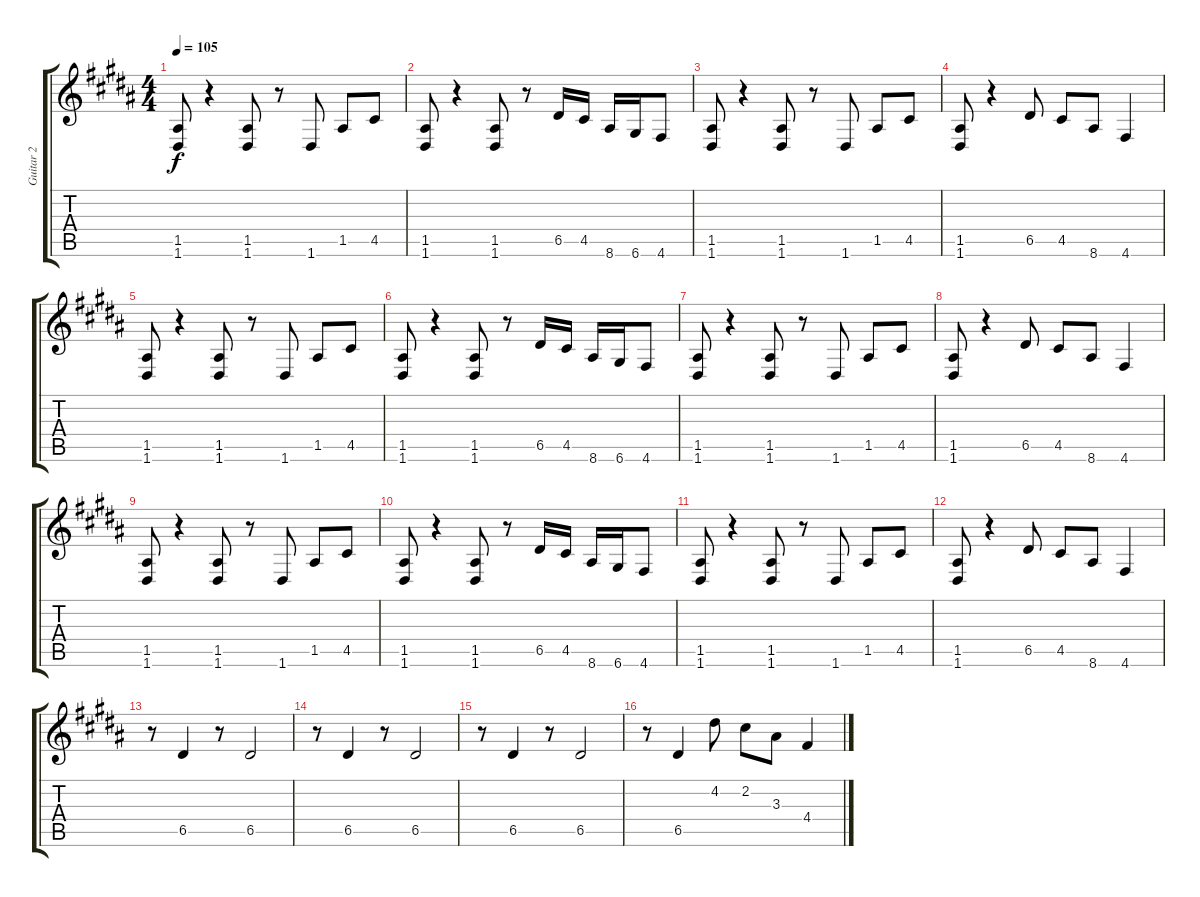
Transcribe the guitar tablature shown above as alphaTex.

\track ("Guitar 2" "Guitar 2") {instrument distortionguitar}
\staff {score tabs}
\tuning (E4 B3 G3 D3 A2 D2) {hide}
\ts (4 4)
\tempo 105
\clef g2
\ks b
(1.5 1.6).8{dy f instrument distortionguitar} r.4 (1.5 1.6).8 r.8 1.6.8 1.5.8 4.5.8 |
(1.5 1.6).8 r.4 (1.5 1.6).8 r.8 6.5.16 4.5.16 8.6.16 6.6.16 4.6.8 |
(1.5 1.6).8 r.4 (1.5 1.6).8 r.8 1.6.8 1.5.8 4.5.8 |
(1.5 1.6).8 r.4 6.5.8 4.5.8 8.6.8 4.6.4 |
(1.5 1.6).8 r.4 (1.5 1.6).8 r.8 1.6.8 1.5.8 4.5.8 |
(1.5 1.6).8 r.4 (1.5 1.6).8 r.8 6.5.16 4.5.16 8.6.16 6.6.16 4.6.8 |
(1.5 1.6).8 r.4 (1.5 1.6).8 r.8 1.6.8 1.5.8 4.5.8 |
(1.5 1.6).8 r.4 6.5.8 4.5.8 8.6.8 4.6.4 |
(1.5 1.6).8 r.4 (1.5 1.6).8 r.8 1.6.8 1.5.8 4.5.8 |
(1.5 1.6).8 r.4 (1.5 1.6).8 r.8 6.5.16 4.5.16 8.6.16 6.6.16 4.6.8 |
(1.5 1.6).8 r.4 (1.5 1.6).8 r.8 1.6.8 1.5.8 4.5.8 |
(1.5 1.6).8 r.4 6.5.8 4.5.8 8.6.8 4.6.4 |
r.8 6.5.4 r.8 6.5.2 |
r.8 6.5.4 r.8 6.5.2 |
r.8 6.5.4 r.8 6.5.2 |
r.8 6.5.4 4.2.8 2.2.8 3.3.8 4.4.4
